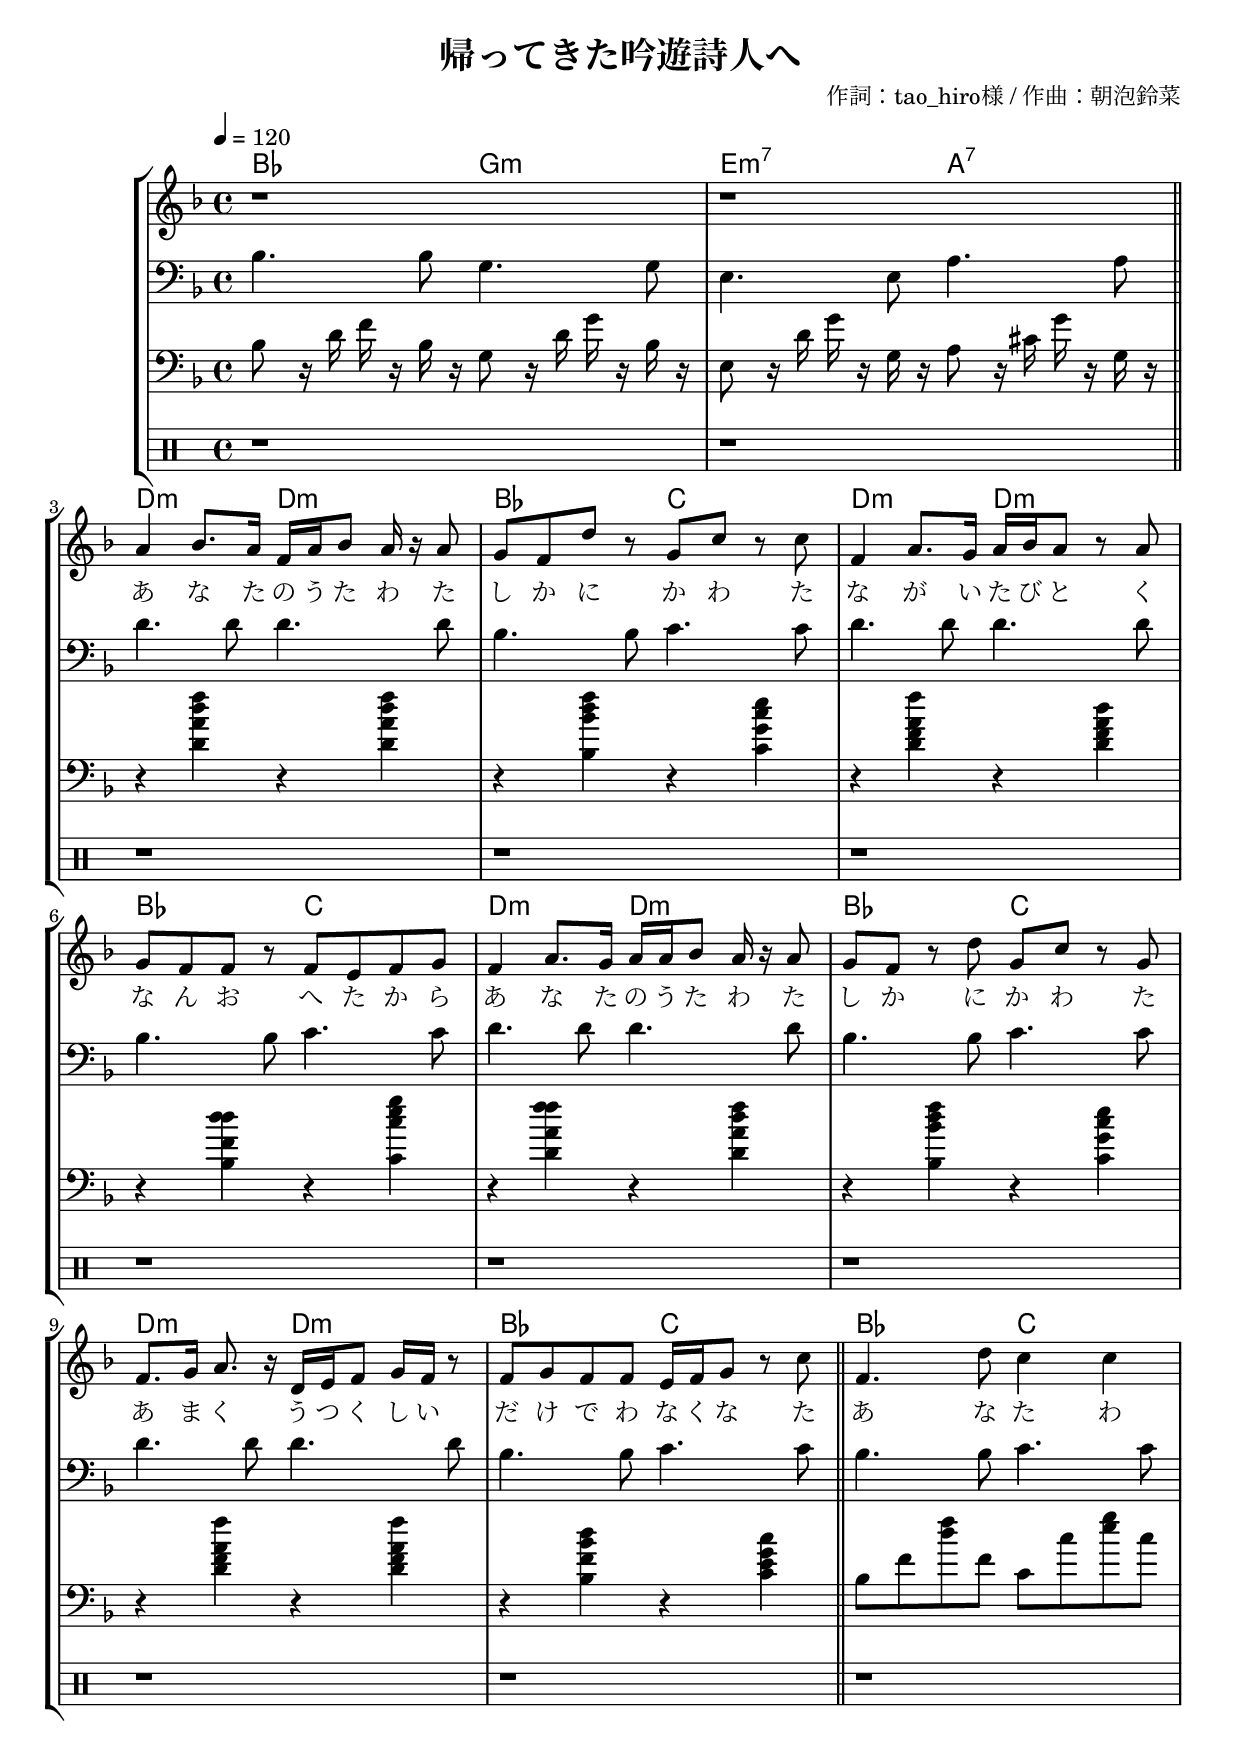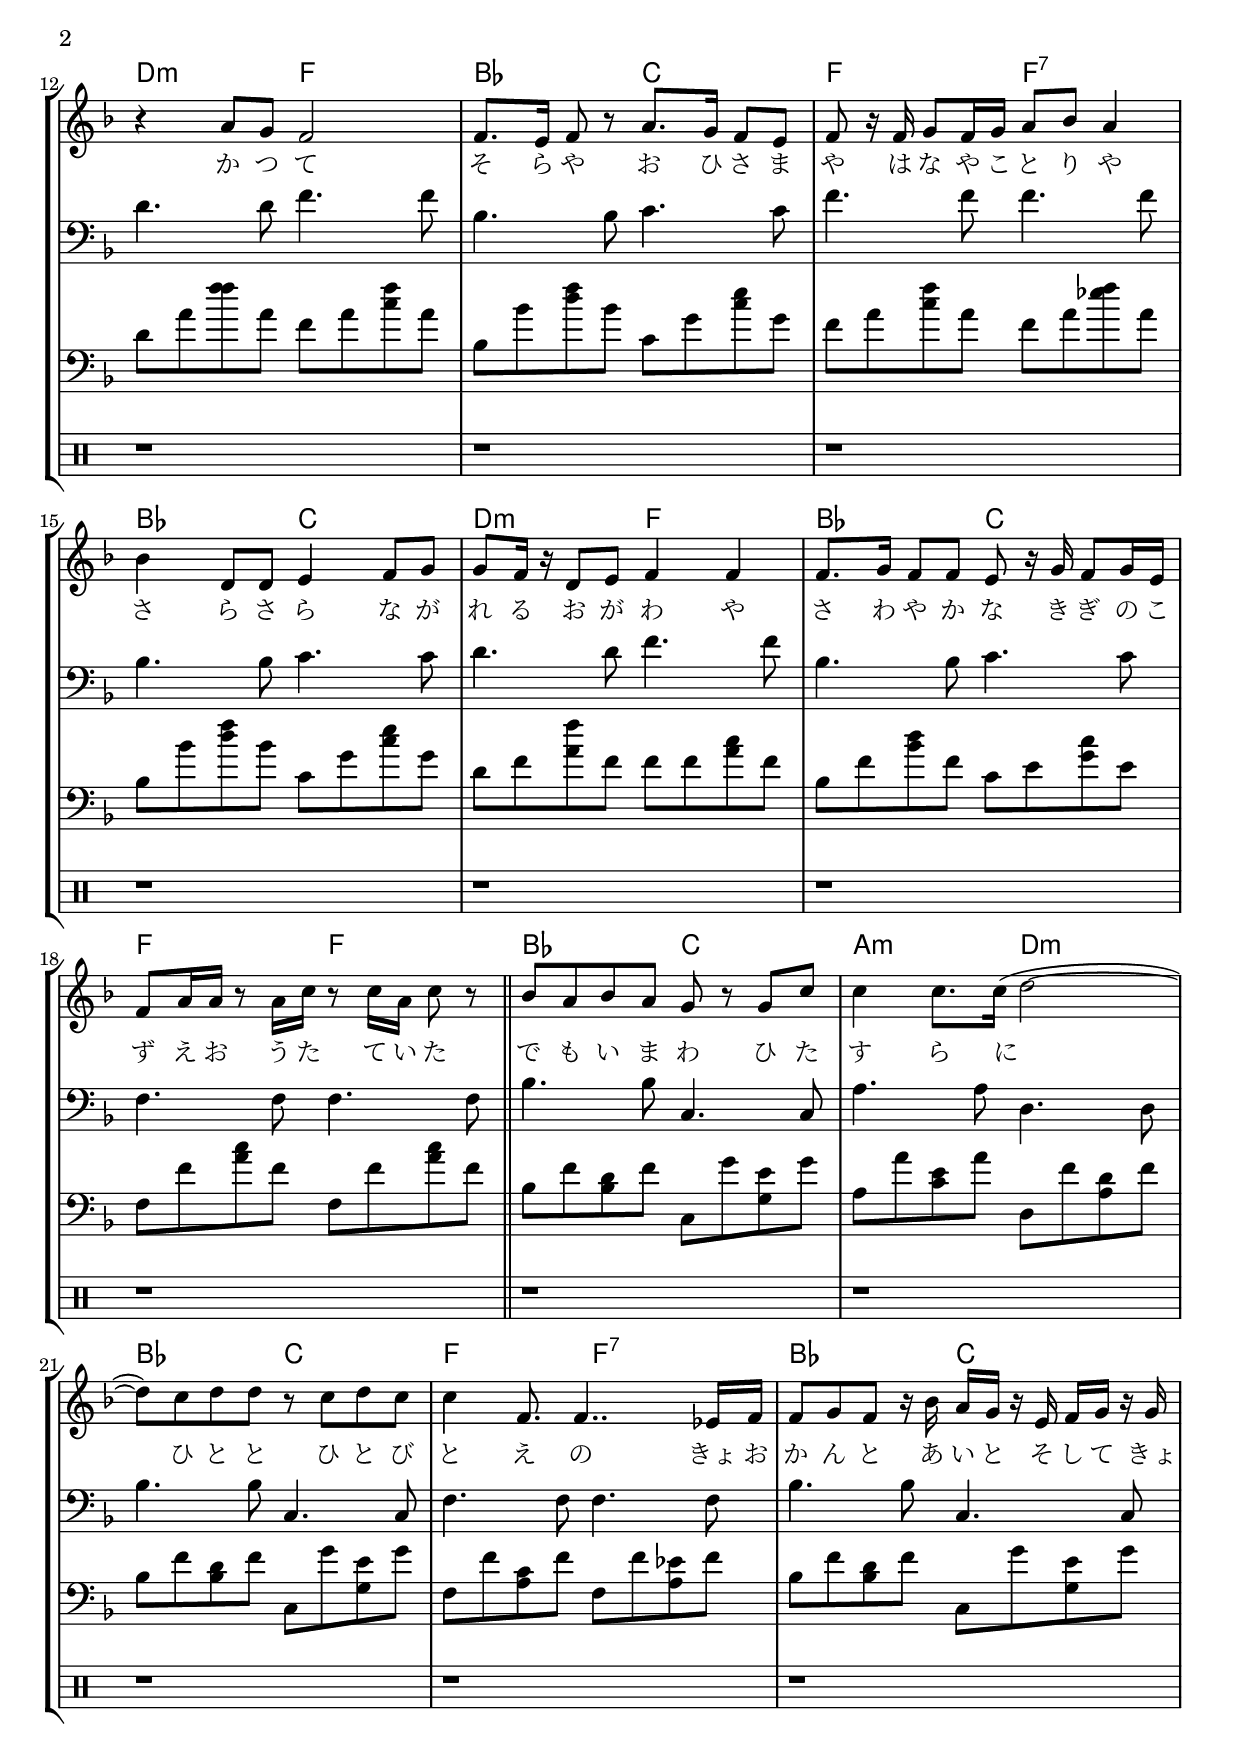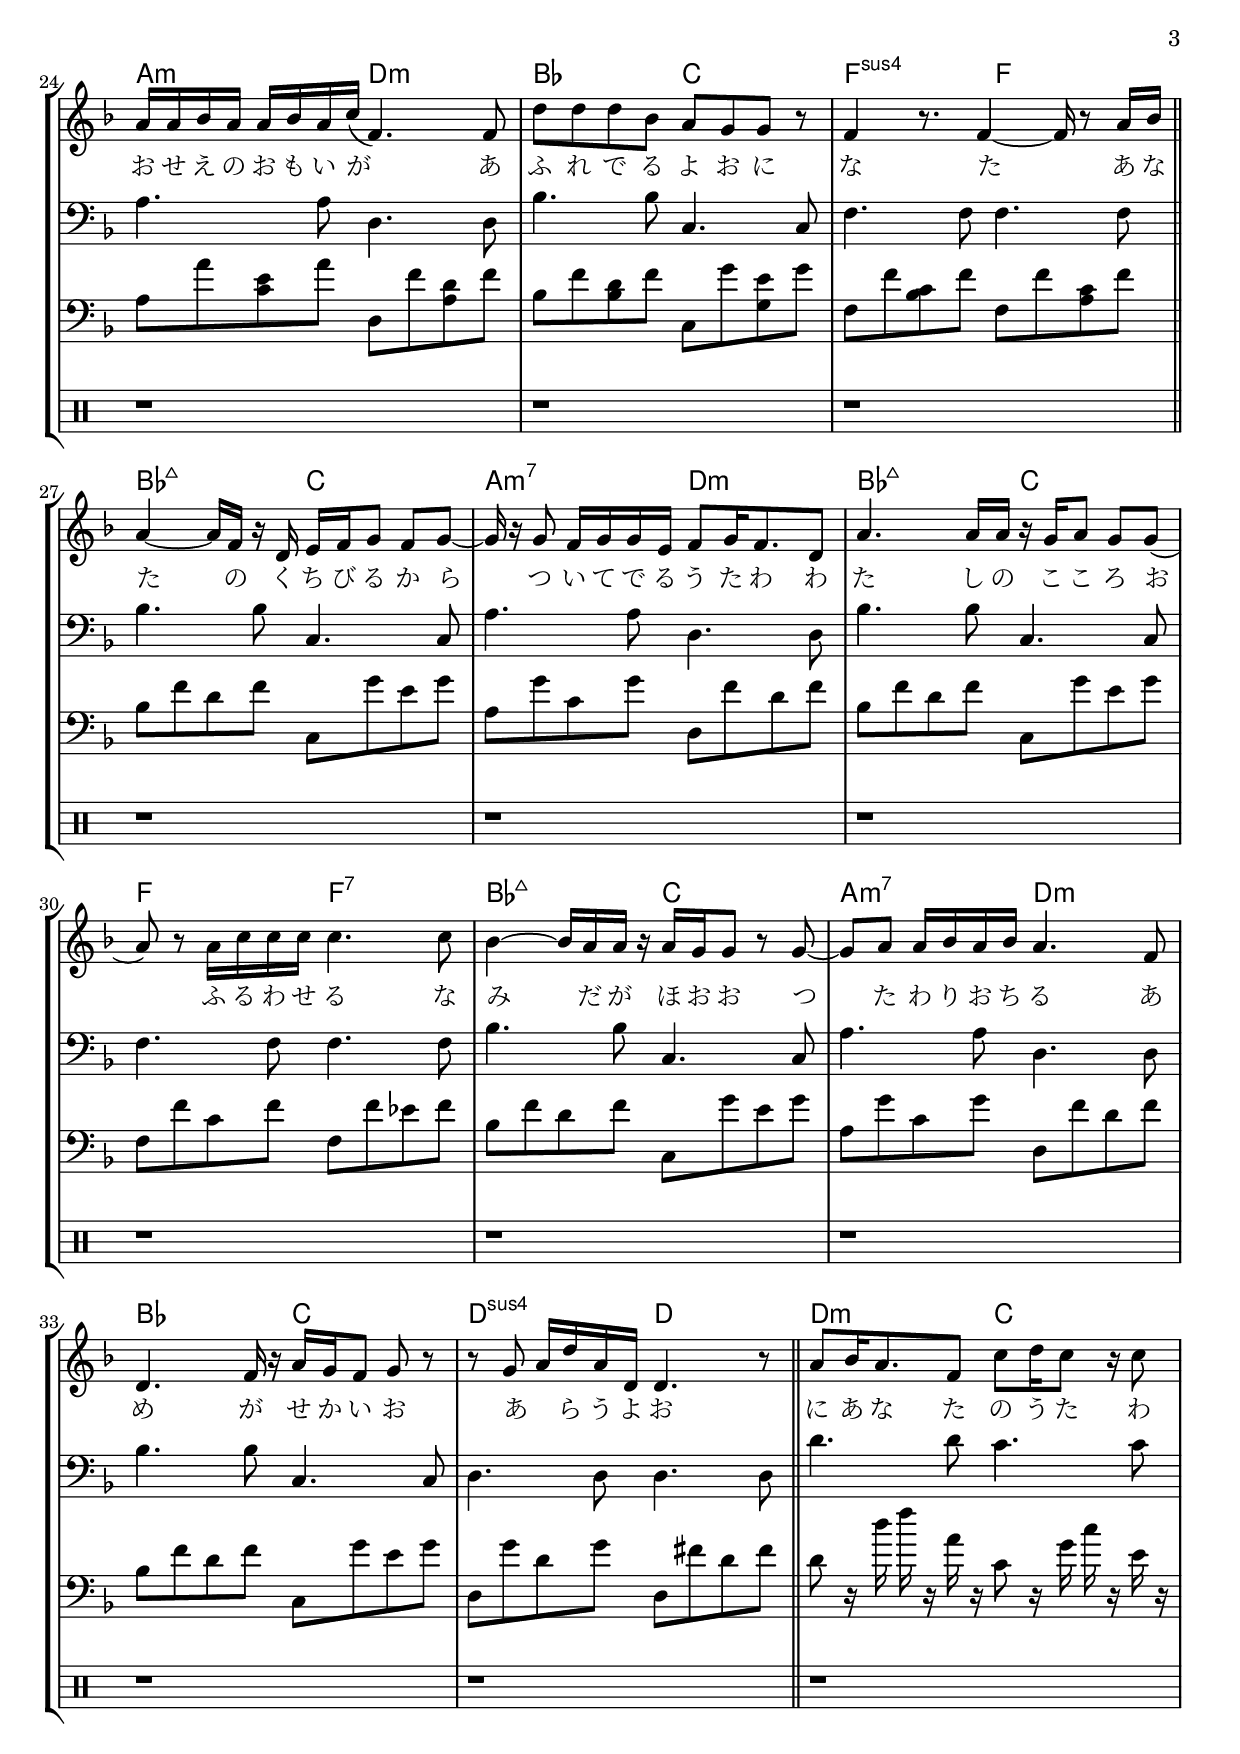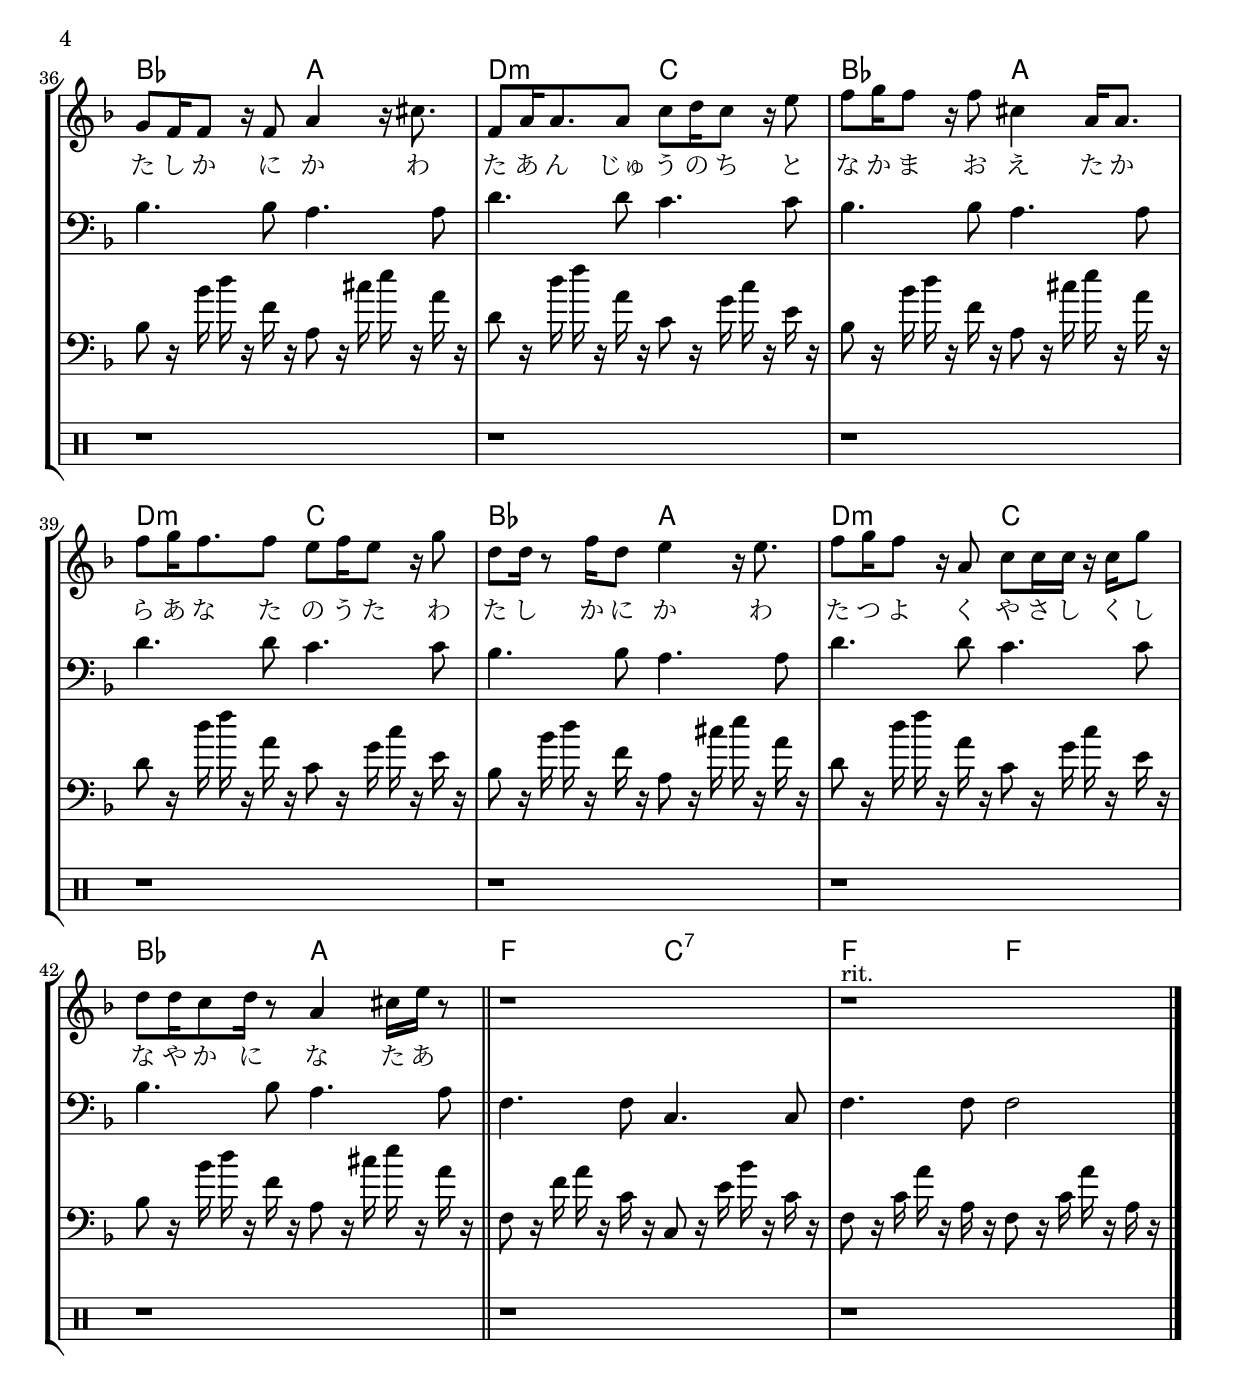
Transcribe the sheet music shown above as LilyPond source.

\version "2.12.1"

\header {
	title = \markup {帰ってきた吟遊詩人へ}
	composer = \markup \center-column {"作詞：tao_hiro様 / 作曲：朝泡鈴菜"}
}

harmony = \chordmode {
	bes2 g:m e:min7 a:7 

	d:m d:m bes c d:m d:m bes c d:m d:m bes c d:m d:m bes c 

	bes c d:m f bes c f f:7 bes c d:m f bes c f f 

	bes c a:m d:m bes c f f:7 bes c a:m d:m bes c f:sus4 f 

	bes:maj7 c a:min7 d:m bes:maj7 c f f:7 bes:maj7 c a:min7 d:m bes c d:sus4 d 

	d:m c bes a d:m c bes a d:m c bes a d:m c bes a 

	f c:7 f f 
}

melody = {
	\key f \major
	\tempo 4 = 120
	r1 | r1   
	\set Staff.midiInstrument = #"fss0.32"
	 a'4  bes'8.  a'16  f'16  a'16  bes'8  a'16  r16  a'8 
	g'8  f'8  d''8  r8  g'8  c''8  r8  c''8 
	f'4  a'8.  g'16  a'16  bes'16  a'8  r8  a'8 
	g'8  f'8  f'8  r8  f'8  e'8  f'8  g'8 
	f'4  a'8.  g'16  a'16  a'16  bes'8  a'16  r16  a'8 
	g'8  f'8  r8  d''8  g'8  c''8  r8  g'8 
	f'8.  g'16  a'8.  r16  d'16  e'16  f'8  g'16  f'16  r8 
	f'8  g'8  f'8  f'8  e'16  f'16  g'8  r8  c''8
	\set Staff.midiInstrument = #"fss0.32"
	 f'4.  d''8  c''4  c''4 
	r4  a'8  g'8  f'2 
	f'8.  e'16  f'8  r8  a'8.  g'16  f'8  e'8 
	f'8  r16  f'16  g'8  f'16  g'16  a'8  bes'8  a'4 
	bes'4  d'8  d'8  e'4  f'8  g'8 
	g'8  f'16  r16  d'8  e'8  f'4  f'4 
	f'8.  g'16  f'8  f'8  e'8  r16  g'16  f'8  g'16  e'16 
	f'8  a'16  a'16  r8  a'16  c''16  r8  c''16  a'16  c''8  	r8 	\set Staff.midiInstrument = #"fss0.32"
	 bes'8  a'8  bes'8  a'8  g'8  r8  g'8  c''8 
	c''4  c''8.  c''16  (d''2~ 
	d''8)  c''8  d''8  d''8  r8  c''8  d''8  c''8 
	c''4  f'8.  f'4..  es'16  f'16 
	f'8  g'8  f'8  r16  bes'16  a'16  g'16  r16  e'16  f'16  g'16  r16  g'16 
	a'16  a'16  bes'16  a'16  a'16  bes'16  a'16  c''16  (f'4.)  f'8 
	d''8  d''8  d''8  bes'8  a'8  g'8  g'8  r8 
	f'4  r8.  f'4~f'16  	r8 	\set Staff.midiInstrument = #"fss0.32"
	a'16  bes'16 
	a'4~a'16  f'16  r16  d'16  e'16  f'16  g'8  f'8  g'8~ 
	g'16  r16  g'8  f'16  g'16  g'16  e'16  f'8  g'16  f'8.  d'8 
	a'4.  a'16  a'16  r16  g'16  a'8  g'8  g'8 
	(a'8)  r8  a'16  c''16  c''16  c''16  c''4.  c''8 
	bes'4~bes'16  a'16  a'16  r16  a'16  g'16  g'8  r8  g'8~ 
	g'8  a'8  a'16  bes'16  a'16  bes'16  a'4.  f'8 
	d'4.  f'16  r16  a'16  g'16  f'8  g'8  r8~ 
	r8  g'8  a'16  d''16  a'16  d'16  d'4.  	r8 	\set Staff.midiInstrument = #"fss0.32"
	 a'8  bes'16  a'8.  f'8  c''8  d''16  c''8  r16  c''8 
	g'8  f'16  f'8  r16  f'8  a'4  r16  cis''8. 
	f'8  a'16  a'8.  a'8  c''8  d''16  c''8  r16  e''8 
	f''8  g''16  f''8  r16  f''8  cis''4  a'16  a'8. 
	f''8  g''16  f''8.  f''8  e''8  f''16  e''8  r16  g''8 
	d''8  d''16  r8  f''16  d''8  e''4  r16  e''8. 
	f''8  g''16  f''8  r16  a'8  c''8  c''16  c''16  r16  c''16  g''8 
	d''8  d''16  c''8  d''16  r8  a'4  cis''16  e''16  	r8 	r1 | r1^"rit." \bar "|."
}

words = \lyricmode {
	
	あ  な  た  の  う  た  わ  た  し  か  に  か  わ  た  な  が  い  た  び  と  く  な  ん  お  へ  た  か  ら  あ  な  た  の  う  た  わ  た  し  か  に  か  わ  た  あ  ま  く  う  つ  く  し  い  だ  け  で  わ  な  く  な  た  
	あ  な  た  わ  か  つ  て  そ  ら  や  お  ひ  さ  ま  や  は  な  や  こ  と  り  や  さ  ら  さ  ら  な  が  れ  る  お  が  わ  や  さ  わ  や  か  な  き  ぎ  の  こ  ず  え  お  う  た  て  い  た  
	で  も  い  ま  わ  ひ  た  す  ら  に  ひ  と  と  ひ  と  び  と  え  の  きょ  お  か  ん  と  あ  い  と  そ  し  て  きょ  お  せ  え  の  お  も  い  が  あ  ふ  れ  で  る  よ  お  に  な  た  
	あ  な  た  の  く  ち  び  る  か  ら  つ  い  て  で  る  う  た  わ  わ  た  し  の  こ  こ  ろ  お  ふ  る  わ  せ  る  な  み  だ  が  ほ  お  お  つ  た  わ  り  お  ち  る  あ  め  が  せ  か  い  お  あ  ら  う  よ  お  に  
	あ  な  た  の  う  た  わ  た  し  か  に  か  わ  た  あ  ん  じゅ  う  の  ち  と  な  か  ま  お  え  た  か  ら  あ  な  た  の  う  た  わ  た  し  か  に  か  わ  た  つ  よ  く  や  さ  し  く  し  な  や  か  に  な  た  あ  あ  
	
}

tempochange = {
	\tempo 4 = 120
	r1 | r1 \bar "||"
	\tempo 4 = 120
	r1 | r1 | r1 | r1 | r1 | r1 | r1 | r1 \bar "||"
	\tempo 4 = 120
	r1 | r1 | r1 | r1 | r1 | r1 | r1 | r1 \bar "||"
	\tempo 4 = 120
	r1 | r1 | r1 | r1 | r1 | r1 | r1 | r1 \bar "||"
	\tempo 4 = 120
	r1 | r1 | r1 | r1 | r1 | r1 | r1 | r1 \bar "||"
	\tempo 4 = 120
	r1 | r1 | r1 | r1 | r1 | r1 | r1 | r1 \bar "||"
	\tempo 4 = 120
	r1 | \tempo 4 = 90 r2 \tempo 4 = 80 r2 \bar "|."
}

mainacc = {
	\clef bass
	\set Staff.midiInstrument = #"Oboe"
	\key f \major
	\tempo 4 = 120
	bes4.bes8
	g4.g8
	e4.e8
	a4.a8
	\bar "||"

	\set Staff.midiInstrument = #"Oboe"
	d'4.d'8
	d'4.d'8
	bes4.bes8
	c'4.c'8
	d'4.d'8
	d'4.d'8
	bes4.bes8
	c'4.c'8
	d'4.d'8
	d'4.d'8
	bes4.bes8
	c'4.c'8
	d'4.d'8
	d'4.d'8
	bes4.bes8
	c'4.c'8
	\bar "||"

	\set Staff.midiInstrument = #"Clarinet"
	bes4.bes8
	c'4.c'8
	d'4.d'8
	f'4.f'8
	bes4.bes8
	c'4.c'8
	f'4.f'8
	f'4.f'8
	bes4.bes8
	c'4.c'8
	d'4.d'8
	f'4.f'8
	bes4.bes8
	c'4.c'8
	f4.f8
	f4.f8
	\bar "||"

	\set Staff.midiInstrument = #"Piccolo"
	bes4.bes8
	c4.c8
	a4.a8
	d4.d8
	bes4.bes8
	c4.c8
	f4.f8
	f4.f8
	bes4.bes8
	c4.c8
	a4.a8
	d4.d8
	bes4.bes8
	c4.c8
	f4.f8
	f4.f8
	\bar "||"

	\set Staff.midiInstrument = #"Oboe"
	bes4.bes8
	c4.c8
	a4.a8
	d4.d8
	bes4.bes8
	c4.c8
	f4.f8
	f4.f8
	bes4.bes8
	c4.c8
	a4.a8
	d4.d8
	bes4.bes8
	c4.c8
	d4.d8
	d4.d8
	\bar "||"

	\set Staff.midiInstrument = #"Oboe"
	d'4.d'8
	c'4.c'8
	bes4.bes8
	a4.a8
	d'4.d'8
	c'4.c'8
	bes4.bes8
	a4.a8
	d'4.d'8
	c'4.c'8
	bes4.bes8
	a4.a8
	d'4.d'8
	c'4.c'8
	bes4.bes8
	a4.a8
	\bar "||"

	\set Staff.midiInstrument = #"Oboe"
	f4.f8
	c4.c8
	f4.f8
	f2
	\bar "|."
}

subacc = {
	\clef bass
	\set Staff.midiInstrument = #"Slap Bass 1"
	\key f \major
	\tempo 4 = 120
	bes8r16d'16f'16r16bes16r16
	g8r16d'16g'16r16bes16r16
	e8r16d'16g'16r16g16r16
	a8r16cis'16g'16r16g16r16
	\bar "||"

	\set Staff.midiInstrument = #"Slap Bass 1"
	r4 <d' a' d'' f''>4
	r4 <d' a' d'' f''>4
	r4 <bes bes' d'' f''>4
	r4 <c' g' c'' e''>4
	r4 <d' f' a' f''>4
	r4 <d' f' a' d''>4
	r4 <bes f' d'' d''>4
	r4 <c' c'' e'' g''>4
	r4 <d' a' f'' f''>4
	r4 <d' a' d'' f''>4
	r4 <bes bes' d'' f''>4
	r4 <c' g' c'' e''>4
	r4 <d' f' a' f''>4
	r4 <d' f' a' f''>4
	r4 <bes f' bes' d''>4
	r4 <c' e' g' c''>4
	\bar "||"

	\set Staff.midiInstrument = #"Slap Bass 1"
	bes8 f' <f'' d''> f'
	c'8 c'' <e'' g''> c''
	d'8 a' <f'' f''> a'
	f'8 a' <c'' f''> a'
	bes8 bes' <d'' f''> bes'
	c'8 g' <c'' e''> g'
	f'8 a' <c'' f''> a'
	f'8 a' <es'' f''> a'
	bes8 bes' <d'' f''> bes'
	c'8 g' <c'' e''> g'
	d'8 f' <a' f''> f'
	f'8 f' <a' c''> f'
	bes8 f' <bes' d''> f'
	c'8 e' <g' c''> e'
	f8 f' <a' c''> f'
	f8 f' <a' c''> f'
	\bar "||"

	\set Staff.midiInstrument = #"Slap Bass 1"
	bes8 f' <bes d'> f'
	c8 g' <g e'> g'
	a8 a' <c' e'> a'
	d8 f' <a d'> f'
	bes8 f' <bes d'> f'
	c8 g' <g e'> g'
	f8 f' <a c'> f'
	f8 f' <a es'> f'
	bes8 f' <bes d'> f'
	c8 g' <g e'> g'
	a8 a' <c' e'> a'
	d8 f' <a d'> f'
	bes8 f' <bes d'> f'
	c8 g' <g e'> g'
	f8 f' <bes c'> f'
	f8 f' <a c'> f'
	\bar "||"

	\set Staff.midiInstrument = #"Slap Bass 1"
	bes8 f' d' f'
	c8 g' e' g'
	a8 g' c' g'
	d8 f' d' f'
	bes8 f' d' f'
	c8 g' e' g'
	f8 f' c' f'
	f8 f' es' f'
	bes8 f' d' f'
	c8 g' e' g'
	a8 g' c' g'
	d8 f' d' f'
	bes8 f' d' f'
	c8 g' e' g'
	d8 g' d' g'
	d8 fis' d' fis'
	\bar "||"

	\set Staff.midiInstrument = #"Slap Bass 1"
	d'8r16d''16f''16r16a'16r16
	c'8r16g'16c''16r16e'16r16
	bes8r16bes'16d''16r16f'16r16
	a8r16cis''16e''16r16a'16r16
	d'8r16d''16f''16r16a'16r16
	c'8r16g'16c''16r16e'16r16
	bes8r16bes'16d''16r16f'16r16
	a8r16cis''16e''16r16a'16r16
	d'8r16d''16f''16r16a'16r16
	c'8r16g'16c''16r16e'16r16
	bes8r16bes'16d''16r16f'16r16
	a8r16cis''16e''16r16a'16r16
	d'8r16d''16f''16r16a'16r16
	c'8r16g'16c''16r16e'16r16
	bes8r16bes'16d''16r16f'16r16
	a8r16cis''16e''16r16a'16r16
	\bar "||"

	\set Staff.midiInstrument = #"Slap Bass 1"
	f8r16f'16a'16r16c'16r16
	c8r16e'16bes'16r16c'16r16
	f8r16c'16a'16r16a16r16
	f8r16c'16a'16r16a16r16
	\bar "|."
}

percA = {
	\drummode {
	r1 |r1 \bar "||"
	r1 |r1 |r1 |r1 |r1 |r1 |r1 |r1 \bar "||"
	r1 |r1 |r1 |r1 |r1 |r1 |r1 |r1 \bar "||"
	r1 |r1 |r1 |r1 |r1 |r1 |r1 |r1 \bar "||"
	r1 |r1 |r1 |r1 |r1 |r1 |r1 |r1 \bar "||"
	r1 |r1 |r1 |r1 |r1 |r1 |r1 |r1 \bar "||"
	r1 |r1 \bar "|."
	}
}

percB = {
	\drummode {
	r1 |r1 \bar "||"
	r1 |r1 |r1 |r1 |r1 |r1 |r1 |r1 \bar "||"
	r1 |r1 |r1 |r1 |r1 |r1 |r1 |r1 \bar "||"
	r1 |r1 |r1 |r1 |r1 |r1 |r1 |r1 \bar "||"
	r1 |r1 |r1 |r1 |r1 |r1 |r1 |r1 \bar "||"
	r1 |r1 |r1 |r1 |r1 |r1 |r1 |r1 \bar "||"
	r1 |r1 \bar "|."
	}
}

percC = {
	\drummode {
	r1 |r1 \bar "||"
	r1 |r1 |r1 |r1 |r1 |r1 |r1 |r1 \bar "||"
	r1 |r1 |r1 |r1 |r1 |r1 |r1 |r1 \bar "||"
	r1 |r1 |r1 |r1 |r1 |r1 |r1 |r1 \bar "||"
	r1 |r1 |r1 |r1 |r1 |r1 |r1 |r1 \bar "||"
	r1 |r1 |r1 |r1 |r1 |r1 |r1 |r1 \bar "||"
	r1 |r1 \bar "|."
	}
}

percD = {
	\drummode {
	r1 |r1 \bar "||"
	r1 |r1 |r1 |r1 |r1 |r1 |r1 |r1 \bar "||"
	r1 |r1 |r1 |r1 |r1 |r1 |r1 |r1 \bar "||"
	r1 |r1 |r1 |r1 |r1 |r1 |r1 |r1 \bar "||"
	r1 |r1 |r1 |r1 |r1 |r1 |r1 |r1 \bar "||"
	r1 |r1 |r1 |r1 |r1 |r1 |r1 |r1 \bar "||"
	r1 |r1 \bar "|."
	}
}

percE = {
	\drummode {
	r1 |r1 \bar "||"
	r1 |r1 |r1 |r1 |r1 |r1 |r1 |r1 \bar "||"
	r1 |r1 |r1 |r1 |r1 |r1 |r1 |r1 \bar "||"
	r1 |r1 |r1 |r1 |r1 |r1 |r1 |r1 \bar "||"
	r1 |r1 |r1 |r1 |r1 |r1 |r1 |r1 \bar "||"
	r1 |r1 |r1 |r1 |r1 |r1 |r1 |r1 \bar "||"
	r1 |r1 \bar "|."
	}
}

\score {
	<<
		\new StaffGroup <<
			\new ChordNames {\harmony}
			\new Voice = "melody" {\melody}
			\new Lyrics \lyricsto "melody" \words
			\new Staff = "mainacc" {\mainacc}
			\new Staff = "subacc" {\subacc}
			\new DrumStaff <<
				\new DrumVoice {\percA}
				\new DrumVoice {\percB}
				\new DrumVoice {\percC}
				\new DrumVoice {\percD}
				\new DrumVoice {\percE}
			>>
		>>
	>>
	\layout { }
}
